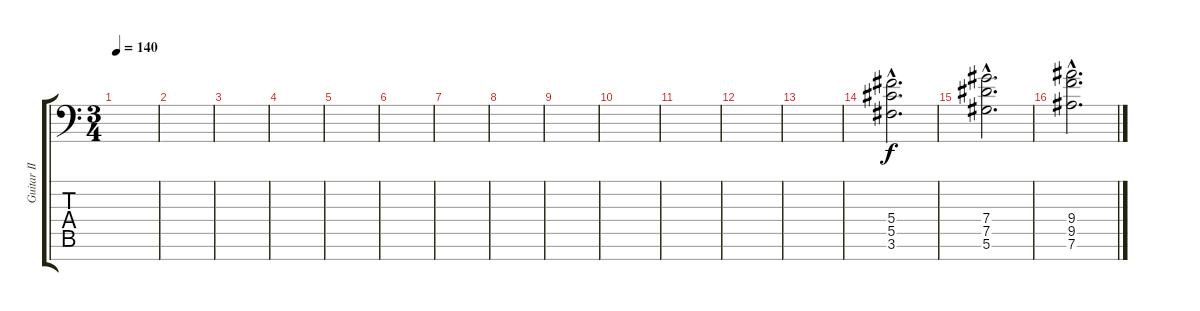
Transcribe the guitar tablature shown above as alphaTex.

\track ("Guitar II" "Guitar II") {instrument distortionguitar}
\staff {score tabs}
\tuning (Eb4 Bb3 Gb3 Db3 Ab2 Eb2 Bb1) {hide}
\ts (3 4)
\tempo 140
\clef f4
\ks c
|
|
|
|
|
|
|
|
|
|
|
|
|
(5.4{hac} 5.5{hac} 3.6{hac}).2{d} |
(7.4{hac} 7.5{hac} 5.6{hac}).2{d} |
(9.4{hac} 9.5{hac} 7.6{hac}).2{d}
